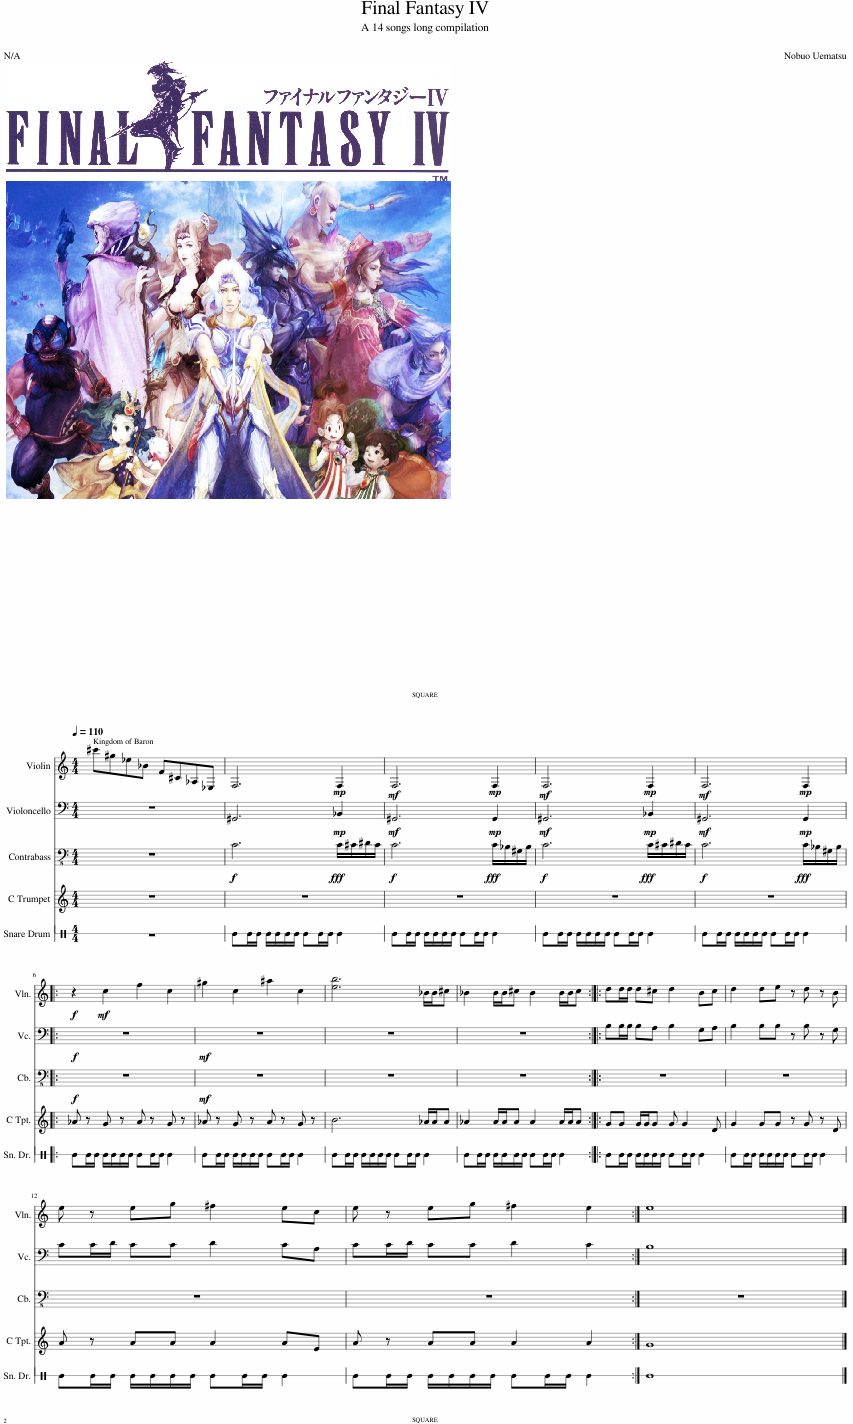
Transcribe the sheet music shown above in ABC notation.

X:1
%%score 1 2 3 4 5
L:1/8
Q:1/4=110
M:4/4
I:linebreak $
K:C
V:1 treble
V:2 bass transpose=12
V:3 bass-8 transpose=12
V:4 treble
V:5 perc stafflines=1
K:none
V:1
 ^c'^g_e_B F^C_A,_E, | F,6!mp! F,2 |!mf! F,6!mp! F,2 |!mf! F,6!mp! F,2 |!mf! F,6!mp! F,2 |:$ %5
!f! z2!mf! c2 f2 c2 | ^g2 c2 ^a2 c2 | [eb]6 _B/B/^c | _B2 B/B/^c B2 B/B/c :: dd/d/ d^c d2 Bc | %10
 d2 de z d z B |$ e z eg ^f2 ec | e z eg ^f2 e2 :| e8 |] %14
V:2
 z8 | ^G,,6!mp! _B,,2 |!mf! ^G,,6!mp! G,,2 |!mf! ^G,,6!mp! _B,,2 |!mf! ^G,,6!mp! G,,2 |:$ %5
!f! z8 |!mf! z8 | z8 | z8 :: B,B,/B,/ B,A, B,2 G,A, | %10
 B,2 B,B, z B, z G, |$ CC/D/ CC D2 CA, | CC/D/ CC D2 C2 :| B,8 |] %14
V:3
 z8 |!f! C6!fff! C/^C/^D/C/ |!f! C6!fff! C/_B,/^G,/B,/ |!f! C6!fff! C/^C/^D/C/ |!f! C6!fff! C/_B,/^G,/B,/ |:$ %5
!f! z8 |!mf! z8 | z8 | z8 :: z8 | %10
 z8 |$ z8 | z8 :| z8 |] %14
V:4
 z8 | z8 | z8 | z8 | z8 |:$ %5
 _A z G z A z G z | _A z G z A z G z | B6 _A/A/A | _A2 A/A/A A2 A/A/A :: GG G/G/G G G2 D | %10
 G2 GG z G z D |$ A z AA A2 AE | A z AA A2 A2 :| G8 |] %14
V:5
 z8 | EE/E/ E/E/E/E/ EE/E/ E2 | EE/E/ E/E/E/E/ EE/E/ E2 | EE/E/ E/E/E/E/ EE/E/ E2 | EE/E/ E/E/E/E/ EE/E/ E2 |:$ %5
 EE/E/ E/E/E/E/ EE/E/ E2 | EE/E/ E/E/E/E/ EE/E/ E2 | EE/E/ E/E/E/E/ EE/E/ E2 | EE/E/ E/E/E/E/ EE/E/ E2 :: EE/E/ E/E/E/E/ EE/E/ E2 | %10
 EE/E/ E/E/E/E/ EE/E/ E2 |$ EE/E/ E/E/E/E/ EE/E/ E2 | EE/E/ E/E/E/E/ EE/E/ E2 :| E8 |] %14
